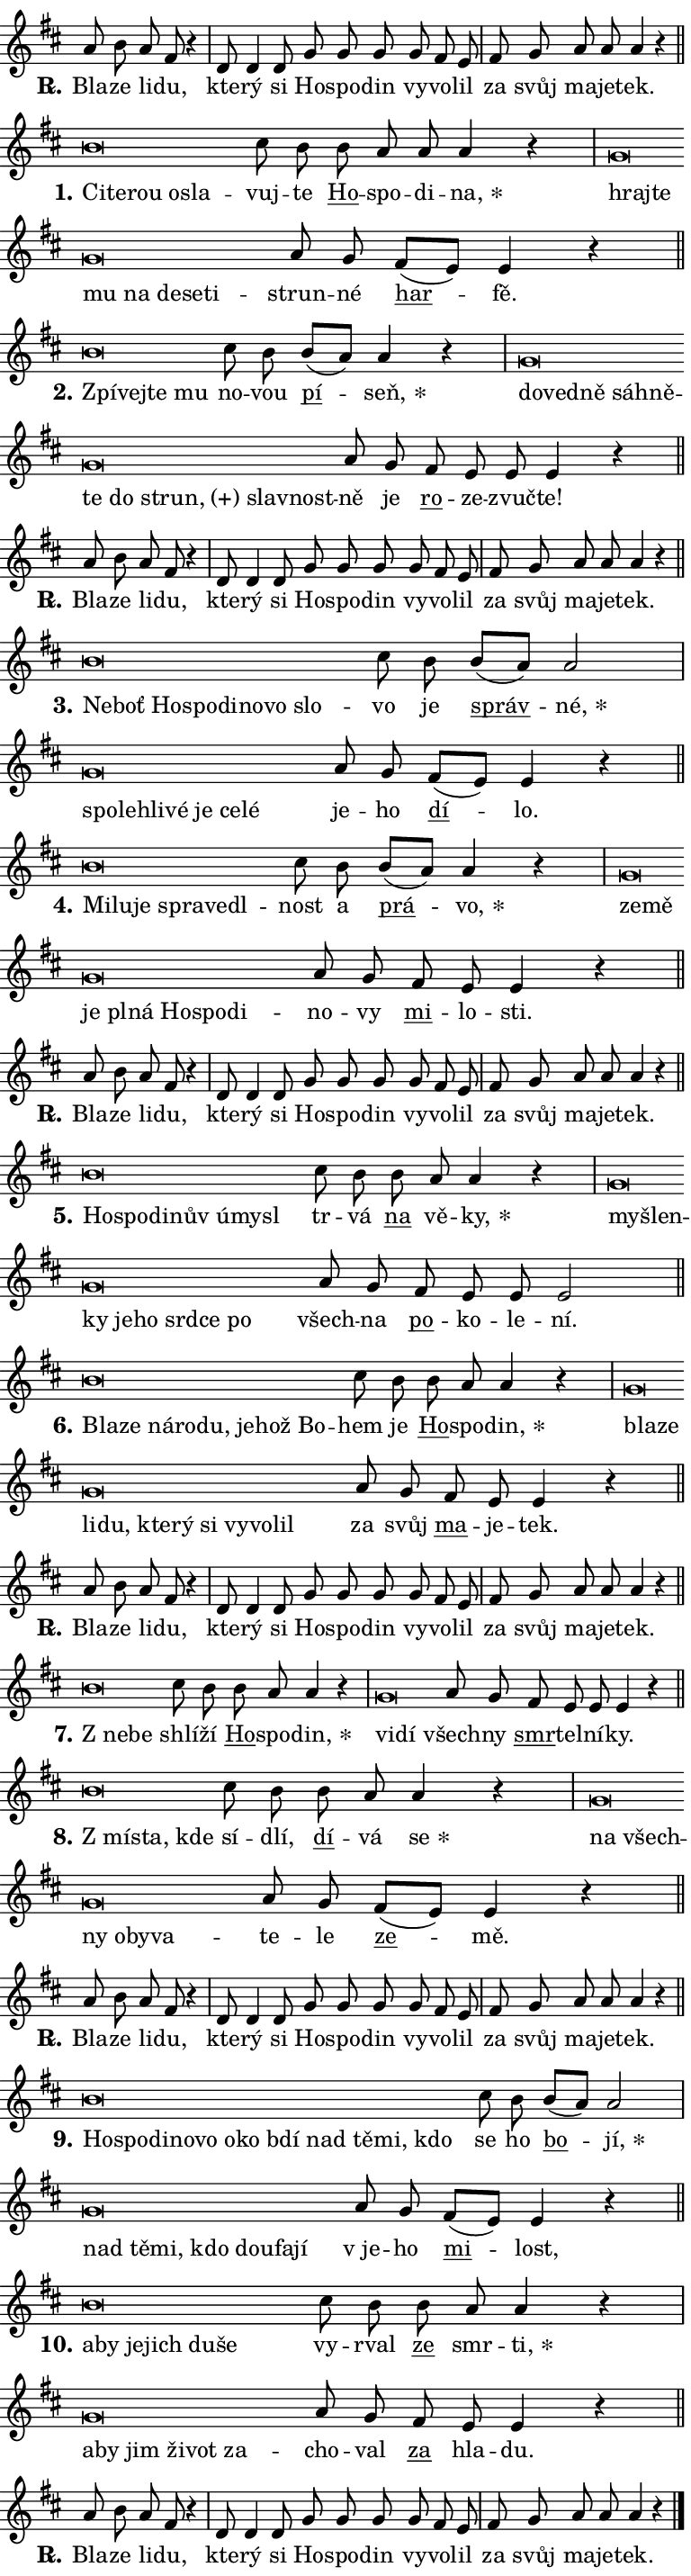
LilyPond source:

\version "2.24.0"
\header { tagline = "" }
\paper {
  indent = 0\cm
  top-margin = 0\cm
  right-margin = 0.13\cm % to fit lyric hyphens
  bottom-margin = 0\cm
  left-margin = 0\cm
  paper-width = 13\cm
  page-breaking = #ly:one-page-breaking
  system-system-spacing.basic-distance = #11
  score-system-spacing.basic-distance = #11
  ragged-last = ##f
}


%% Author: Thomas Morley
%% https://lists.gnu.org/archive/html/lilypond-user/2020-05/msg00002.html
#(define (line-position grob)
"Returns position of @var[grob} in current system:
   @code{'start}, if at first time-step
   @code{'end}, if at last time-step
   @code{'middle} otherwise
"
  (let* ((col (ly:item-get-column grob))
         (ln (ly:grob-object col 'left-neighbor))
         (rn (ly:grob-object col 'right-neighbor))
         (col-to-check-left (if (ly:grob? ln) ln col))
         (col-to-check-right (if (ly:grob? rn) rn col))
         (break-dir-left
           (and
             (ly:grob-property col-to-check-left 'non-musical #f)
             (ly:item-break-dir col-to-check-left)))
         (break-dir-right
           (and
             (ly:grob-property col-to-check-right 'non-musical #f)
             (ly:item-break-dir col-to-check-right))))
        (cond ((eqv? 1 break-dir-left) 'start)
              ((eqv? -1 break-dir-right) 'end)
              (else 'middle))))

#(define (tranparent-at-line-position vctor)
  (lambda (grob)
  "Relying on @code{line-position} select the relevant enry from @var{vctor}.
Used to determine transparency,"
    (case (line-position grob)
      ((end) (not (vector-ref vctor 0)))
      ((middle) (not (vector-ref vctor 1)))
      ((start) (not (vector-ref vctor 2))))))

noteHeadBreakVisibility =
#(define-music-function (break-visibility)(vector?)
"Makes @code{NoteHead}s transparent relying on @var{break-visibility}"
#{
  \override NoteHead.transparent =
    #(tranparent-at-line-position break-visibility)
#})

#(define delete-ledgers-for-transparent-note-heads
  (lambda (grob)
    "Reads whether a @code{NoteHead} is transparent.
If so this @code{NoteHead} is removed from @code{'note-heads} from
@var{grob}, which is supposed to be @code{LedgerLineSpanner}.
As a result ledgers are not printed for this @code{NoteHead}"
    (let* ((nhds-array (ly:grob-object grob 'note-heads))
           (nhds-list
             (if (ly:grob-array? nhds-array)
                 (ly:grob-array->list nhds-array)
                 '()))
           ;; Relies on the transparent-property being done before
           ;; Staff.LedgerLineSpanner.after-line-breaking is executed.
           ;; This is fragile ...
           (to-keep
             (remove
               (lambda (nhd)
                 (ly:grob-property nhd 'transparent #f))
               nhds-list)))
      ;; TODO find a better method to iterate over grob-arrays, similiar
      ;; to filter/remove etc for lists
      ;; For now rebuilt from scratch
      (set! (ly:grob-object grob 'note-heads)  '())
      (for-each
        (lambda (nhd)
          (ly:pointer-group-interface::add-grob grob 'note-heads nhd))
        to-keep))))

squashNotes = {
  \override NoteHead.X-extent = #'(-0.2 . 0.2)
  \override NoteHead.Y-extent = #'(-0.75 . 0)
  \override NoteHead.stencil =
    #(lambda (grob)
       (let ((pos (ly:grob-property grob 'staff-position)))
         (begin
           (if (< pos -7) (display "ERROR: Lower brevis then expected\n") (display ""))
           (if (<= pos -6) ly:text-interface::print ly:note-head::print))))
}
unSquashNotes = {
  \revert NoteHead.X-extent
  \revert NoteHead.Y-extent
  \revert NoteHead.stencil
}

hideNotes = \noteHeadBreakVisibility #begin-of-line-visible
unHideNotes = \noteHeadBreakVisibility #all-visible

% work-around for resetting accidentals
% https://lilypond.org/doc/v2.23/Documentation/notation/displaying-rhythms#unmetered-music
cadenzaMeasure = {
  \cadenzaOff
  \partial 1024 s1024
  \cadenzaOn
}

#(define-markup-command (accent layout props text) (markup?)
  "Underline accented syllable"
  (interpret-markup layout props
    #{\markup \override #'(offset . 4.3) \underline { #text }#}))

responsum = \markup \concat {
  "R" \hspace #-1.05 \path #0.1 #'((moveto 0 0.07) (lineto 0.9 0.8)) \hspace #0.05 "."
}

spaceSize = #0.6828661417322834 % exact space size for TeX Gyre Schola

\layout {
  \context {
    \Staff
    \remove "Time_signature_engraver"
    \override LedgerLineSpanner.after-line-breaking = #delete-ledgers-for-transparent-note-heads
  }
  \context {
    \Lyrics {
      \override LyricSpace.minimum-distance = \spaceSize
      \override LyricText.font-name = #"TeX Gyre Schola"
      \override LyricText.font-size = 1
      \override StanzaNumber.font-name = #"TeX Gyre Schola Bold"
      \override StanzaNumber.font-size = 1
    }
  }
  \context {
    \Score 
    \override NoteHead.text =
      #(lambda (grob) 
        (let ((pos (ly:grob-property grob 'staff-position)))
          #{\markup {
            \combine
              \halign #-0.55 \raise #(if (= pos -6) 0 0.5) \override #'(thickness . 2) \draw-line #'(3.2 . 0)
              \musicglyph "noteheads.sM1"
          }#}))
  }
}

% magnetic-lyrics.ily
%
%   written by
%     Jean Abou Samra <jean@abou-samra.fr>
%     Werner Lemberg <wl@gnu.org>
%
%   adapted by
%     Jiri Hon <jiri.hon@gmail.com>
%
% Version 2022-Apr-15

% https://www.mail-archive.com/lilypond-user@gnu.org/msg149350.html

#(define (Left_hyphen_pointer_engraver context)
   "Collect syllable-hyphen-syllable occurrences in lyrics and store
them in properties.  This engraver only looks to the left.  For
example, if the lyrics input is @code{foo -- bar}, it does the
following.

@itemize @bullet
@item
Set the @code{text} property of the @code{LyricHyphen} grob between
@q{foo} and @q{bar} to @code{foo}.

@item
Set the @code{left-hyphen} property of the @code{LyricText} grob with
text @q{foo} to the @code{LyricHyphen} grob between @q{foo} and
@q{bar}.
@end itemize

Use this auxiliary engraver in combination with the
@code{lyric-@/text::@/apply-@/magnetic-@/offset!} hook."
   (let ((hyphen #f)
         (text #f))
     (make-engraver
      (acknowledgers
       ((lyric-syllable-interface engraver grob source-engraver)
        (set! text grob)))
      (end-acknowledgers
       ((lyric-hyphen-interface engraver grob source-engraver)
        ;(when (not (grob::has-interface grob 'lyric-space-interface))
          (set! hyphen grob)));)
      ((stop-translation-timestep engraver)
       (when (and text hyphen)
         (ly:grob-set-object! text 'left-hyphen hyphen))
       (set! text #f)
       (set! hyphen #f)))))

#(define (lyric-text::apply-magnetic-offset! grob)
   "If the space between two syllables is less than the value in
property @code{LyricText@/.details@/.squash-threshold}, move the right
syllable to the left so that it gets concatenated with the left
syllable.

Use this function as a hook for
@code{LyricText@/.after-@/line-@/breaking} if the
@code{Left_@/hyphen_@/pointer_@/engraver} is active."
   (let ((hyphen (ly:grob-object grob 'left-hyphen #f)))
     (when hyphen
       (let ((left-text (ly:spanner-bound hyphen LEFT)))
         (when (grob::has-interface left-text 'lyric-syllable-interface)
           (let* ((common (ly:grob-common-refpoint grob left-text X))
                  (this-x-ext (ly:grob-extent grob common X))
                  (left-x-ext
                   (begin
                     ;; Trigger magnetism for left-text.
                     (ly:grob-property left-text 'after-line-breaking)
                     (ly:grob-extent left-text common X)))
                  ;; `delta` is the gap width between two syllables.
                  (delta (- (interval-start this-x-ext)
                            (interval-end left-x-ext)))
                  (details (ly:grob-property grob 'details))
                  (threshold (assoc-get 'squash-threshold details 0.2)))
             (when (< delta threshold)
               (let* (;; We have to manipulate the input text so that
                      ;; ligatures crossing syllable boundaries are not
                      ;; disabled.  For languages based on the Latin
                      ;; script this is essentially a beautification.
                      ;; However, for non-Western scripts it can be a
                      ;; necessity.
                      (lt (ly:grob-property left-text 'text))
                      (rt (ly:grob-property grob 'text))
                      (is-space (grob::has-interface hyphen 'lyric-space-interface))
                      (space (if is-space " " ""))
                      (extra-delta (if is-space spaceSize 0))
                      ;; Append new syllable.
                      (ltrt-space (if (and (string? lt) (string? rt))
                                (string-append lt space rt)
                                (make-concat-markup (list lt space rt))))
                      ;; Right-align `ltrt` to the right side.
                      (ltrt-space-markup (grob-interpret-markup
                               grob
                               (make-translate-markup
                                (cons (interval-length this-x-ext) 0)
                                (make-right-align-markup ltrt-space)))))
                 (begin
                   ;; Don't print `left-text`.
                   (ly:grob-set-property! left-text 'stencil #f)
                   ;; Set text and stencil (which holds all collected
                   ;; syllables so far) and shift it to the left.
                   (ly:grob-set-property! grob 'text ltrt-space)
                   (ly:grob-set-property! grob 'stencil ltrt-space-markup)
                   (ly:grob-translate-axis! grob (- (- delta extra-delta)) X))))))))))


#(define (lyric-hyphen::displace-bounds-first grob)
   ;; Make very sure this callback isn't triggered too early.
   (let ((left (ly:spanner-bound grob LEFT))
         (right (ly:spanner-bound grob RIGHT)))
     (ly:grob-property left 'after-line-breaking)
     (ly:grob-property right 'after-line-breaking)
     (ly:lyric-hyphen::print grob)))

squashThreshold = #0.4

\layout {
  \context {
    \Lyrics
    \consists #Left_hyphen_pointer_engraver
    \override LyricText.after-line-breaking =
      #lyric-text::apply-magnetic-offset!
    \override LyricHyphen.stencil = #lyric-hyphen::displace-bounds-first
    \override LyricText.details.squash-threshold = \squashThreshold
    \override LyricHyphen.minimum-distance = 0
    \override LyricHyphen.minimum-length = \squashThreshold
  }
}

squashText = \override LyricText.details.squash-threshold = 9999
unSquashText = \override LyricText.details.squash-threshold = \squashThreshold

leftText = \override LyricText.self-alignment-X = #LEFT
unLeftText = \revert LyricText.self-alignment-X

starOffset = #(lambda (grob) 
                (let ((x_offset (ly:self-alignment-interface::aligned-on-x-parent grob)))
                  (if (= x_offset 0) 0 (+ x_offset 1.2))))

star = #(define-music-function (syllable)(string?)
"Append star separator at the end of a syllable"
#{
  \once \override LyricText.X-offset = #starOffset
  \lyricmode { \markup {
    #syllable
    \override #'((font-name . "TeX Gyre Schola Bold")) \hspace #0.2 \lower #0.65 \larger "*"
  } }
#})

starAccent = #(define-music-function (syllable)(string?)
"Append star separator at the end of a syllable and make accent"
#{
  \once \override LyricText.X-offset = #starOffset
  \lyricmode { \markup {
    \accent #syllable
    \override #'((font-name . "TeX Gyre Schola Bold")) \hspace #0.2 \lower #0.65 \larger "*"
  } }
#})

breath = #(define-music-function (syllable)(string?)
"Append breathing indicator at the end of a syllable"
#{
  \lyricmode { \markup { #syllable "+" } }
#})

optionalBreath = #(define-music-function (syllable)(string?)
"Append optional breathing indicator at the end of a syllable"
#{
  \lyricmode { \markup { #syllable "(+)" } }
#})


\score {
    <<
        \new Voice = "melody" { \cadenzaOn \key d \major \relative { a'8 b a fis r4 \cadenzaMeasure \bar "|" d8 d4 d8 \bar "" g g g \bar "" g fis e \cadenzaMeasure \bar "|" fis g a a a4 r \cadenzaMeasure \bar "||" \break } }
        \new Lyrics \lyricsto "melody" { \lyricmode { \set stanza = \responsum
Bla -- ze li -- du, kte -- rý si Ho -- spo -- din vy -- vo -- lil za svůj ma -- je -- tek. } }
    >>
    \layout {}
}

\score {
    <<
        \new Voice = "melody" { \cadenzaOn \key d \major \relative { \squashNotes b'\breve*1/16 \hideNotes \breve*1/16 \bar "" \breve*1/16 \bar "" \breve*1/16 \breve*1/16 \bar "" \unHideNotes \unSquashNotes cis8 b \bar "" b a a a4 r \cadenzaMeasure \bar "|" \squashNotes g\breve*1/16 \hideNotes \breve*1/16 \bar "" \breve*1/16 \bar "" \breve*1/16 \bar "" \breve*1/16 \bar "" \breve*1/16 \breve*1/16 \bar "" \unHideNotes \unSquashNotes a8 g \bar "" fis[( e)] e4 r \cadenzaMeasure \bar "||" \break } }
        \new Lyrics \lyricsto "melody" { \lyricmode { \set stanza = "1."
\leftText Ci -- \squashText te -- rou o -- sla -- \unLeftText \unSquashText vuj -- te \markup \accent Ho -- spo -- di -- \star na, \leftText hraj -- \squashText te mu na de -- se -- ti -- \unLeftText \unSquashText strun -- né \markup \accent har -- fě. } }
    >>
    \layout {}
}

\score {
    <<
        \new Voice = "melody" { \cadenzaOn \key d \major \relative { \squashNotes b'\breve*1/16 \hideNotes \breve*1/16 \bar "" \breve*1/16 \breve*1/16 \bar "" \unHideNotes \unSquashNotes cis8 b \bar "" b[( a)] a4 r \cadenzaMeasure \bar "|" \squashNotes g\breve*1/16 \hideNotes \breve*1/16 \bar "" \breve*1/16 \bar "" \breve*1/16 \bar "" \breve*1/16 \bar "" \breve*1/16 \bar "" \breve*1/16 \bar "" \breve*1/16 \bar "" \breve*1/16 \breve*1/16 \bar "" \unHideNotes \unSquashNotes a8 g \bar "" fis e e e4 r \cadenzaMeasure \bar "||" \break } }
        \new Lyrics \lyricsto "melody" { \lyricmode { \set stanza = "2."
\leftText Zpí -- \squashText vej -- te mu \unLeftText \unSquashText no -- vou \markup \accent pí -- \star seň, \leftText do -- \squashText ved -- ně sáh -- ně -- te do \optionalBreath strun, slav -- nost -- \unLeftText \unSquashText ně je \markup \accent ro -- ze -- zvuč -- te! } }
    >>
    \layout {}
}

\score {
    <<
        \new Voice = "melody" { \cadenzaOn \key d \major \relative { a'8 b a fis r4 \cadenzaMeasure \bar "|" d8 d4 d8 \bar "" g g g \bar "" g fis e \cadenzaMeasure \bar "|" fis g a a a4 r \cadenzaMeasure \bar "||" \break } }
        \new Lyrics \lyricsto "melody" { \lyricmode { \set stanza = \responsum
Bla -- ze li -- du, kte -- rý si Ho -- spo -- din vy -- vo -- lil za svůj ma -- je -- tek. } }
    >>
    \layout {}
}

\score {
    <<
        \new Voice = "melody" { \cadenzaOn \key d \major \relative { \squashNotes b'\breve*1/16 \hideNotes \breve*1/16 \bar "" \breve*1/16 \bar "" \breve*1/16 \bar "" \breve*1/16 \bar "" \breve*1/16 \bar "" \breve*1/16 \breve*1/16 \bar "" \unHideNotes \unSquashNotes cis8 b \bar "" b[( a)] a2 \cadenzaMeasure \bar "|" \squashNotes g\breve*1/16 \hideNotes \breve*1/16 \bar "" \breve*1/16 \bar "" \breve*1/16 \bar "" \breve*1/16 \bar "" \breve*1/16 \breve*1/16 \bar "" \unHideNotes \unSquashNotes a8 g \bar "" fis[( e)] e4 r \cadenzaMeasure \bar "||" \break } }
        \new Lyrics \lyricsto "melody" { \lyricmode { \set stanza = "3."
\leftText Ne -- \squashText boť Ho -- spo -- di -- no -- vo slo -- \unLeftText \unSquashText vo je \markup \accent správ -- \star né, \leftText spo -- \squashText leh -- li -- vé je ce -- lé \unLeftText \unSquashText je -- ho \markup \accent dí -- lo. } }
    >>
    \layout {}
}

\score {
    <<
        \new Voice = "melody" { \cadenzaOn \key d \major \relative { \squashNotes b'\breve*1/16 \hideNotes \breve*1/16 \bar "" \breve*1/16 \bar "" \breve*1/16 \bar "" \breve*1/16 \breve*1/16 \bar "" \unHideNotes \unSquashNotes cis8 b \bar "" b[( a)] a4 r \cadenzaMeasure \bar "|" \squashNotes g\breve*1/16 \hideNotes \breve*1/16 \bar "" \breve*1/16 \bar "" \breve*1/16 \bar "" \breve*1/16 \bar "" \breve*1/16 \bar "" \breve*1/16 \breve*1/16 \bar "" \unHideNotes \unSquashNotes a8 g \bar "" fis e e4 r \cadenzaMeasure \bar "||" \break } }
        \new Lyrics \lyricsto "melody" { \lyricmode { \set stanza = "4."
\leftText Mi -- \squashText lu -- je spra -- ve -- dl -- \unLeftText \unSquashText nost a \markup \accent prá -- \star vo, \leftText ze -- \squashText mě je pl -- ná Ho -- spo -- di -- \unLeftText \unSquashText no -- vy \markup \accent mi -- lo -- sti. } }
    >>
    \layout {}
}

\score {
    <<
        \new Voice = "melody" { \cadenzaOn \key d \major \relative { a'8 b a fis r4 \cadenzaMeasure \bar "|" d8 d4 d8 \bar "" g g g \bar "" g fis e \cadenzaMeasure \bar "|" fis g a a a4 r \cadenzaMeasure \bar "||" \break } }
        \new Lyrics \lyricsto "melody" { \lyricmode { \set stanza = \responsum
Bla -- ze li -- du, kte -- rý si Ho -- spo -- din vy -- vo -- lil za svůj ma -- je -- tek. } }
    >>
    \layout {}
}

\score {
    <<
        \new Voice = "melody" { \cadenzaOn \key d \major \relative { \squashNotes b'\breve*1/16 \hideNotes \breve*1/16 \bar "" \breve*1/16 \bar "" \breve*1/16 \bar "" \breve*1/16 \bar "" \breve*1/16 \breve*1/16 \bar "" \unHideNotes \unSquashNotes cis8 b \bar "" b a a4 r \cadenzaMeasure \bar "|" \squashNotes g\breve*1/16 \hideNotes \breve*1/16 \bar "" \breve*1/16 \bar "" \breve*1/16 \bar "" \breve*1/16 \bar "" \breve*1/16 \bar "" \breve*1/16 \breve*1/16 \bar "" \unHideNotes \unSquashNotes a8 g \bar "" fis e e e2 \cadenzaMeasure \bar "||" \break } }
        \new Lyrics \lyricsto "melody" { \lyricmode { \set stanza = "5."
\leftText Ho -- \squashText spo -- di -- nův ú -- my -- sl \unLeftText \unSquashText tr -- vá \markup \accent na vě -- \star ky, \leftText my -- \squashText šlen -- ky je -- ho srd -- ce po \unLeftText \unSquashText všech -- na \markup \accent po -- ko -- le -- ní. } }
    >>
    \layout {}
}

\score {
    <<
        \new Voice = "melody" { \cadenzaOn \key d \major \relative { \squashNotes b'\breve*1/16 \hideNotes \breve*1/16 \bar "" \breve*1/16 \bar "" \breve*1/16 \bar "" \breve*1/16 \bar "" \breve*1/16 \bar "" \breve*1/16 \breve*1/16 \bar "" \unHideNotes \unSquashNotes cis8 b \bar "" b a a4 r \cadenzaMeasure \bar "|" \squashNotes g\breve*1/16 \hideNotes \breve*1/16 \bar "" \breve*1/16 \bar "" \breve*1/16 \bar "" \breve*1/16 \bar "" \breve*1/16 \bar "" \breve*1/16 \bar "" \breve*1/16 \bar "" \breve*1/16 \breve*1/16 \bar "" \unHideNotes \unSquashNotes a8 g \bar "" fis e e4 r \cadenzaMeasure \bar "||" \break } }
        \new Lyrics \lyricsto "melody" { \lyricmode { \set stanza = "6."
\leftText Bla -- \squashText ze ná -- ro -- du, je -- hož Bo -- \unLeftText \unSquashText hem je \markup \accent Ho -- spo -- \star din, \leftText bla -- \squashText ze li -- du, kte -- rý si vy -- vo -- lil \unLeftText \unSquashText za svůj \markup \accent ma -- je -- tek. } }
    >>
    \layout {}
}

\score {
    <<
        \new Voice = "melody" { \cadenzaOn \key d \major \relative { a'8 b a fis r4 \cadenzaMeasure \bar "|" d8 d4 d8 \bar "" g g g \bar "" g fis e \cadenzaMeasure \bar "|" fis g a a a4 r \cadenzaMeasure \bar "||" \break } }
        \new Lyrics \lyricsto "melody" { \lyricmode { \set stanza = \responsum
Bla -- ze li -- du, kte -- rý si Ho -- spo -- din vy -- vo -- lil za svůj ma -- je -- tek. } }
    >>
    \layout {}
}

\score {
    <<
        \new Voice = "melody" { \cadenzaOn \key d \major \relative { \squashNotes b'\breve*1/16 \hideNotes \breve*1/16 \bar "" \unHideNotes \unSquashNotes cis8 b \bar "" b a a4 r \cadenzaMeasure \bar "|" \squashNotes g\breve*1/16 \hideNotes \breve*1/16 \bar "" \unHideNotes \unSquashNotes a8 g \bar "" fis e e e4 r \cadenzaMeasure \bar "||" \break } }
        \new Lyrics \lyricsto "melody" { \lyricmode { \set stanza = "7."
\leftText "Z ne" -- \squashText be \unLeftText \unSquashText shlí -- ží \markup \accent Ho -- spo -- \star din, \leftText vi -- \squashText dí \unLeftText \unSquashText všech -- ny \markup \accent smr -- tel -- ní -- ky. } }
    >>
    \layout {}
}

\score {
    <<
        \new Voice = "melody" { \cadenzaOn \key d \major \relative { \squashNotes b'\breve*1/16 \hideNotes \breve*1/16 \breve*1/16 \bar "" \unHideNotes \unSquashNotes cis8 b \bar "" b a a4 r \cadenzaMeasure \bar "|" \squashNotes g\breve*1/16 \hideNotes \breve*1/16 \bar "" \breve*1/16 \bar "" \breve*1/16 \bar "" \breve*1/16 \breve*1/16 \bar "" \unHideNotes \unSquashNotes a8 g \bar "" fis[( e)] e4 r \cadenzaMeasure \bar "||" \break } }
        \new Lyrics \lyricsto "melody" { \lyricmode { \set stanza = "8."
\leftText "Z mí" -- \squashText sta, kde \unLeftText \unSquashText sí -- dlí, \markup \accent dí -- vá \star se \leftText na \squashText všech -- ny o -- by -- va -- \unLeftText \unSquashText te -- le \markup \accent ze -- mě. } }
    >>
    \layout {}
}

\score {
    <<
        \new Voice = "melody" { \cadenzaOn \key d \major \relative { a'8 b a fis r4 \cadenzaMeasure \bar "|" d8 d4 d8 \bar "" g g g \bar "" g fis e \cadenzaMeasure \bar "|" fis g a a a4 r \cadenzaMeasure \bar "||" \break } }
        \new Lyrics \lyricsto "melody" { \lyricmode { \set stanza = \responsum
Bla -- ze li -- du, kte -- rý si Ho -- spo -- din vy -- vo -- lil za svůj ma -- je -- tek. } }
    >>
    \layout {}
}

\score {
    <<
        \new Voice = "melody" { \cadenzaOn \key d \major \relative { \squashNotes b'\breve*1/16 \hideNotes \breve*1/16 \bar "" \breve*1/16 \bar "" \breve*1/16 \bar "" \breve*1/16 \bar "" \breve*1/16 \bar "" \breve*1/16 \bar "" \breve*1/16 \bar "" \breve*1/16 \bar "" \breve*1/16 \bar "" \breve*1/16 \breve*1/16 \bar "" \unHideNotes \unSquashNotes cis8 b \bar "" b[( a)] a2 \cadenzaMeasure \bar "|" \squashNotes g\breve*1/16 \hideNotes \breve*1/16 \bar "" \breve*1/16 \bar "" \breve*1/16 \bar "" \breve*1/16 \bar "" \breve*1/16 \breve*1/16 \bar "" \unHideNotes \unSquashNotes a8 g \bar "" fis[( e)] e4 r \cadenzaMeasure \bar "||" \break } }
        \new Lyrics \lyricsto "melody" { \lyricmode { \set stanza = "9."
\leftText Ho -- \squashText spo -- di -- no -- vo o -- ko bdí nad tě -- mi, kdo \unLeftText \unSquashText se ho \markup \accent bo -- \star jí, \leftText nad \squashText tě -- mi, kdo dou -- fa -- jí \unLeftText \unSquashText "v je" -- ho \markup \accent mi -- lost, } }
    >>
    \layout {}
}

\score {
    <<
        \new Voice = "melody" { \cadenzaOn \key d \major \relative { \squashNotes b'\breve*1/16 \hideNotes \breve*1/16 \bar "" \breve*1/16 \bar "" \breve*1/16 \bar "" \breve*1/16 \breve*1/16 \bar "" \unHideNotes \unSquashNotes cis8 b \bar "" b a a4 r \cadenzaMeasure \bar "|" \squashNotes g\breve*1/16 \hideNotes \breve*1/16 \bar "" \breve*1/16 \bar "" \breve*1/16 \bar "" \breve*1/16 \breve*1/16 \bar "" \unHideNotes \unSquashNotes a8 g \bar "" fis e e4 r \cadenzaMeasure \bar "||" \break } }
        \new Lyrics \lyricsto "melody" { \lyricmode { \set stanza = "10."
\leftText a -- \squashText by je -- jich du -- še \unLeftText \unSquashText vy -- rval \markup \accent ze smr -- \star ti, \leftText a -- \squashText by jim ži -- vot za -- \unLeftText \unSquashText cho -- val \markup \accent za hla -- du. } }
    >>
    \layout {}
}

\score {
    <<
        \new Voice = "melody" { \cadenzaOn \key d \major \relative { a'8 b a fis r4 \cadenzaMeasure \bar "|" d8 d4 d8 \bar "" g g g \bar "" g fis e \cadenzaMeasure \bar "|" fis g a a a4 r \cadenzaMeasure \bar "||" \break } \bar "|." }
        \new Lyrics \lyricsto "melody" { \lyricmode { \set stanza = \responsum
Bla -- ze li -- du, kte -- rý si Ho -- spo -- din vy -- vo -- lil za svůj ma -- je -- tek. } }
    >>
    \layout {}
}
